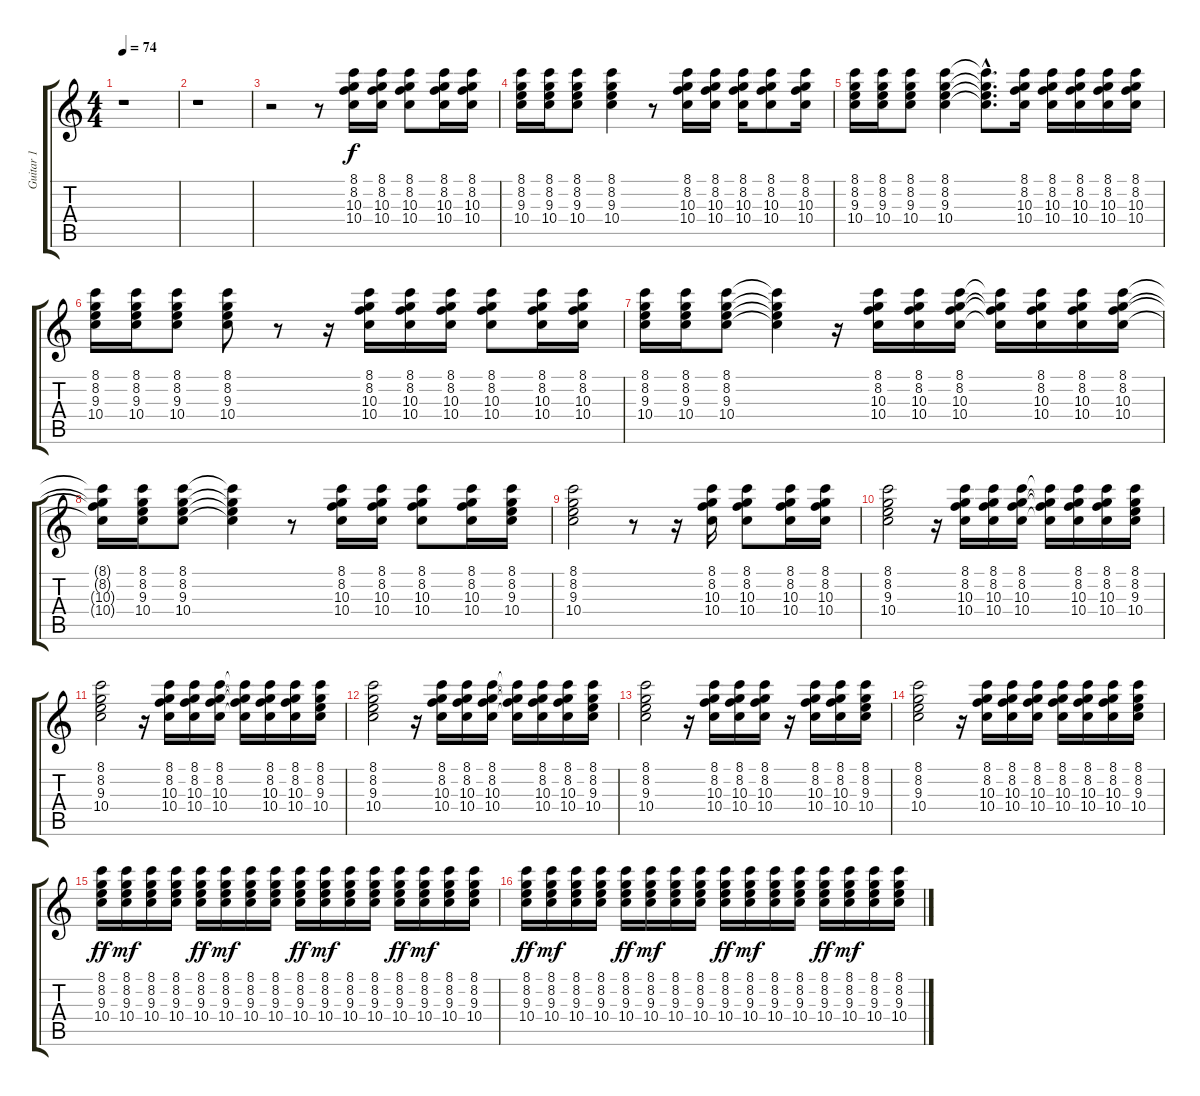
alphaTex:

\track ("Guitar 1" "Guitar 1") {instrument guitarharmonics}
\staff {score tabs}
\tuning (E4 B3 G3 D3 A2 E2) {hide}
\ts (4 4)
\tempo 74
\clef g2
\ks c
r.1{dy mf} |
r.1 |
r.2 r.8 (8.1 8.2 10.3 10.4).16{dy f instrument electricguitarclean} (8.1 8.2 10.3 10.4).16 (8.1 8.2 10.3 10.4).8 (8.1 8.2 10.3 10.4).16 (8.1 8.2 10.3 10.4).16 |
(8.1 8.2 9.3 10.4).16{instrument electricguitarclean} (8.1 8.2 9.3 10.4).16 (8.1 8.2 9.3 10.4).8 (8.1 8.2 9.3 10.4).4 r.8 (8.1 8.2 10.3 10.4).16 (8.1 8.2 10.3 10.4).16 (8.1 8.2 10.3 10.4).16 (8.1 8.2 10.3 10.4).8 (8.1 8.2 10.3 10.4).16 |
(8.1 8.2 9.3 10.4).16{instrument electricguitarclean} (8.1 8.2 9.3 10.4).16 (8.1 8.2 9.3 10.4).8 (8.1 8.2 9.3 10.4).4 (8.1{hac t} 8.2{hac t} 9.3{hac t} 10.4{hac t}).8{d} (8.1 8.2 10.3 10.4).16 (8.1 8.2 10.3 10.4).16 (8.1 8.2 10.3 10.4).16 (8.1 8.2 10.3 10.4).16 (8.1 8.2 10.3 10.4).16 |
(8.1 8.2 9.3 10.4).16{instrument electricguitarclean} (8.1 8.2 9.3 10.4).16 (8.1 8.2 9.3 10.4).8 (8.1 8.2 9.3 10.4).8 r.8 r.16 (8.1 8.2 10.3 10.4).16 (8.1 8.2 10.3 10.4).16 (8.1 8.2 10.3 10.4).16 (8.1 8.2 10.3 10.4).8 (8.1 8.2 10.3 10.4).16 (8.1 8.2 10.3 10.4).16 |
(8.1 8.2 9.3 10.4).16{instrument electricguitarclean} (8.1 8.2 9.3 10.4).16 (8.1 8.2 9.3 10.4).8 (8.1{t} 8.2{t} 9.3{t} 10.4{t}).4 r.16 (8.1 8.2 10.3 10.4).16 (8.1 8.2 10.3 10.4).16 (8.1 8.2 10.3 10.4).16 (8.1{t} 8.2{t} 10.3{t} 10.4{t}).16 (8.1 8.2 10.3 10.4).16 (8.1 8.2 10.3 10.4).16 (8.1 8.2 10.3 10.4).16 |
(8.1{t} 8.2{t} 10.3{t} 10.4{t}).16{instrument electricguitarclean} (8.1 8.2 9.3 10.4).16 (8.1 8.2 9.3 10.4).8 (8.1{t} 8.2{t} 9.3{t} 10.4{t}).4 r.8 (8.1 8.2 10.3 10.4).16 (8.1 8.2 10.3 10.4).16 (8.1 8.2 10.3 10.4).8 (8.1 8.2 10.3 10.4).16 (8.1 8.2 9.3 10.4).16 |
(8.1 8.2 9.3 10.4).2{instrument electricguitarclean} r.8 r.16 (8.1 8.2 10.3 10.4).16 (8.1 8.2 10.3 10.4).8 (8.1 8.2 10.3 10.4).16 (8.1 8.2 10.3 10.4).16 |
(8.1 8.2 9.3 10.4).2{instrument electricguitarclean} r.16 (8.1 8.2 10.3 10.4).16 (8.1 8.2 10.3 10.4).16 (8.1 8.2 10.3 10.4).16 (8.1{t} 8.2{t} 10.3{t} 10.4{t}).16 (8.1 8.2 10.3 10.4).16 (8.1 8.2 10.3 10.4).16 (8.1 8.2 9.3 10.4).16 |
(8.1 8.2 9.3 10.4).2{instrument electricguitarclean} r.16 (8.1 8.2 10.3 10.4).16 (8.1 8.2 10.3 10.4).16 (8.1 8.2 10.3 10.4).16 (8.1{t} 8.2{t} 10.3{t} 10.4{t}).16 (8.1 8.2 10.3 10.4).16 (8.1 8.2 10.3 10.4).16 (8.1 8.2 9.3 10.4).16 |
(8.1 8.2 9.3 10.4).2{instrument electricguitarclean} r.16 (8.1 8.2 10.3 10.4).16 (8.1 8.2 10.3 10.4).16 (8.1 8.2 10.3 10.4).16 (8.1{t} 8.2{t} 10.3{t} 10.4{t}).16 (8.1 8.2 10.3 10.4).16 (8.1 8.2 10.3 10.4).16 (8.1 8.2 9.3 10.4).16 |
(8.1 8.2 9.3 10.4).2{instrument electricguitarclean} r.16 (8.1 8.2 10.3 10.4).16 (8.1 8.2 10.3 10.4).16 (8.1 8.2 10.3 10.4).16 r.16 (8.1 8.2 10.3 10.4).16 (8.1 8.2 10.3 10.4).16 (8.1 8.2 9.3 10.4).16 |
(8.1 8.2 9.3 10.4).2{instrument electricguitarclean} r.16 (8.1 8.2 10.3 10.4).16 (8.1 8.2 10.3 10.4).16 (8.1 8.2 10.3 10.4).16 (8.1 8.2 10.3 10.4).16 (8.1 8.2 10.3 10.4).16 (8.1 8.2 10.3 10.4).16 (8.1 8.2 9.3 10.4).16 |
(8.1 8.2 9.3 10.4).16{dy ff instrument electricguitarclean} (8.1 8.2 9.3 10.4).16{dy mf} (8.1 8.2 9.3 10.4).16 (8.1 8.2 9.3 10.4).16 (8.1 8.2 9.3 10.4).16{dy ff} (8.1 8.2 9.3 10.4).16{dy mf} (8.1 8.2 9.3 10.4).16 (8.1 8.2 9.3 10.4).16 (8.1 8.2 9.3 10.4).16{dy ff} (8.1 8.2 9.3 10.4).16{dy mf} (8.1 8.2 9.3 10.4).16 (8.1 8.2 9.3 10.4).16 (8.1 8.2 9.3 10.4).16{dy ff} (8.1 8.2 9.3 10.4).16{dy mf} (8.1 8.2 9.3 10.4).16 (8.1 8.2 9.3 10.4).16 |
(8.1 8.2 9.3 10.4).16{dy ff instrument electricguitarclean} (8.1 8.2 9.3 10.4).16{dy mf} (8.1 8.2 9.3 10.4).16 (8.1 8.2 9.3 10.4).16 (8.1 8.2 9.3 10.4).16{dy ff} (8.1 8.2 9.3 10.4).16{dy mf} (8.1 8.2 9.3 10.4).16 (8.1 8.2 9.3 10.4).16 (8.1 8.2 9.3 10.4).16{dy ff} (8.1 8.2 9.3 10.4).16{dy mf} (8.1 8.2 9.3 10.4).16 (8.1 8.2 9.3 10.4).16 (8.1 8.2 9.3 10.4).16{dy ff} (8.1 8.2 9.3 10.4).16{dy mf} (8.1 8.2 9.3 10.4).16 (8.1 8.2 9.3 10.4).16
